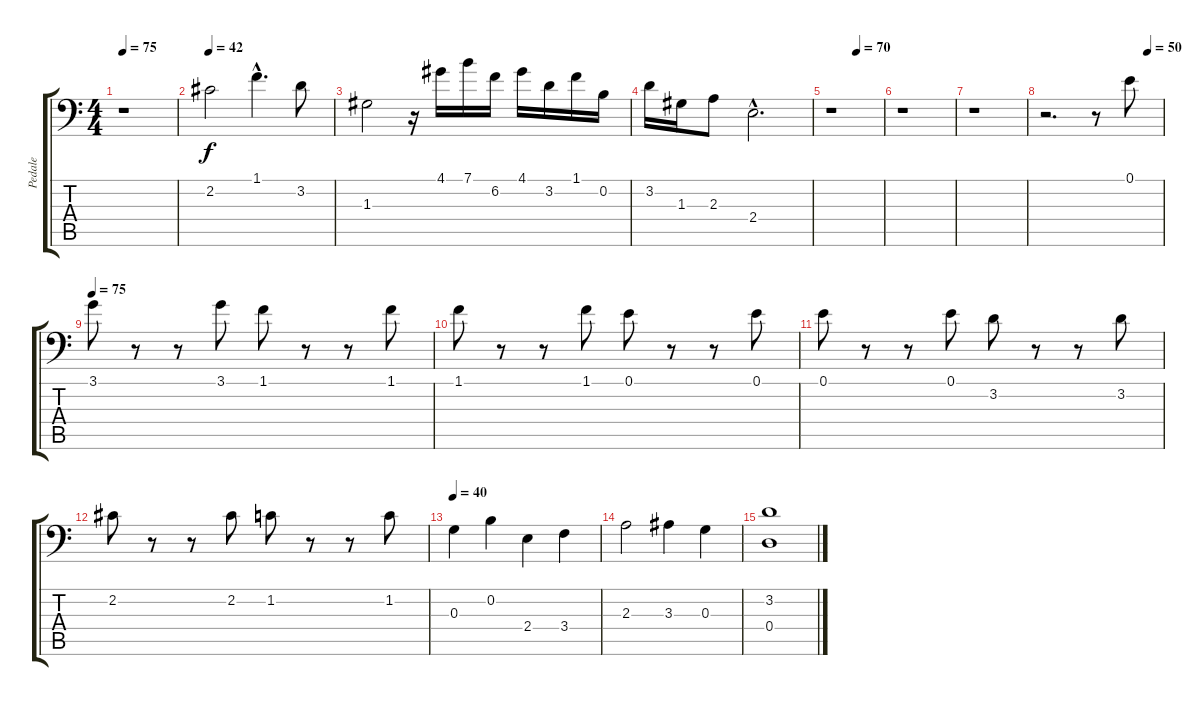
\track ("Pedale" "Pedale") {instrument overdrivenguitar}
\staff {score tabs}
\tuning (E3 B2 G2 D2 A1 E1) {hide}
\ts (4 4)
\tempo 75
\clef f4
\ks c
r.1{dy f} |
\tempo 42
2.2.2 1.1{hac}.4{d} 3.2.8 |
1.3.2 r.16 4.1.16 7.1.16 6.2.16 4.1.16 3.2.16 1.1.16 0.2.16 |
3.2.16 1.3.16 2.3.8 2.4{hac}.2{d} |
\tempo (70 0.5)
r.1 |
r.1 |
r.1 |
\tempo (50 0.875)
r.2{d} r.8 0.1.8 |
\tempo 75
3.1.8 r.8 r.8 3.1.8 1.1.8 r.8 r.8 1.1.8 |
1.1.8 r.8 r.8 1.1.8 0.1.8 r.8 r.8 0.1.8 |
0.1.8 r.8 r.8 0.1.8 3.2.8 r.8 r.8 3.2.8 |
2.2.8 r.8 r.8 2.2.8 1.2.8 r.8 r.8 1.2.8 |
\tempo 40
0.3.4 0.2.4 2.4.4 3.4.4 |
2.3.2 3.3.4 0.3.4 |
(3.2 0.4).1
